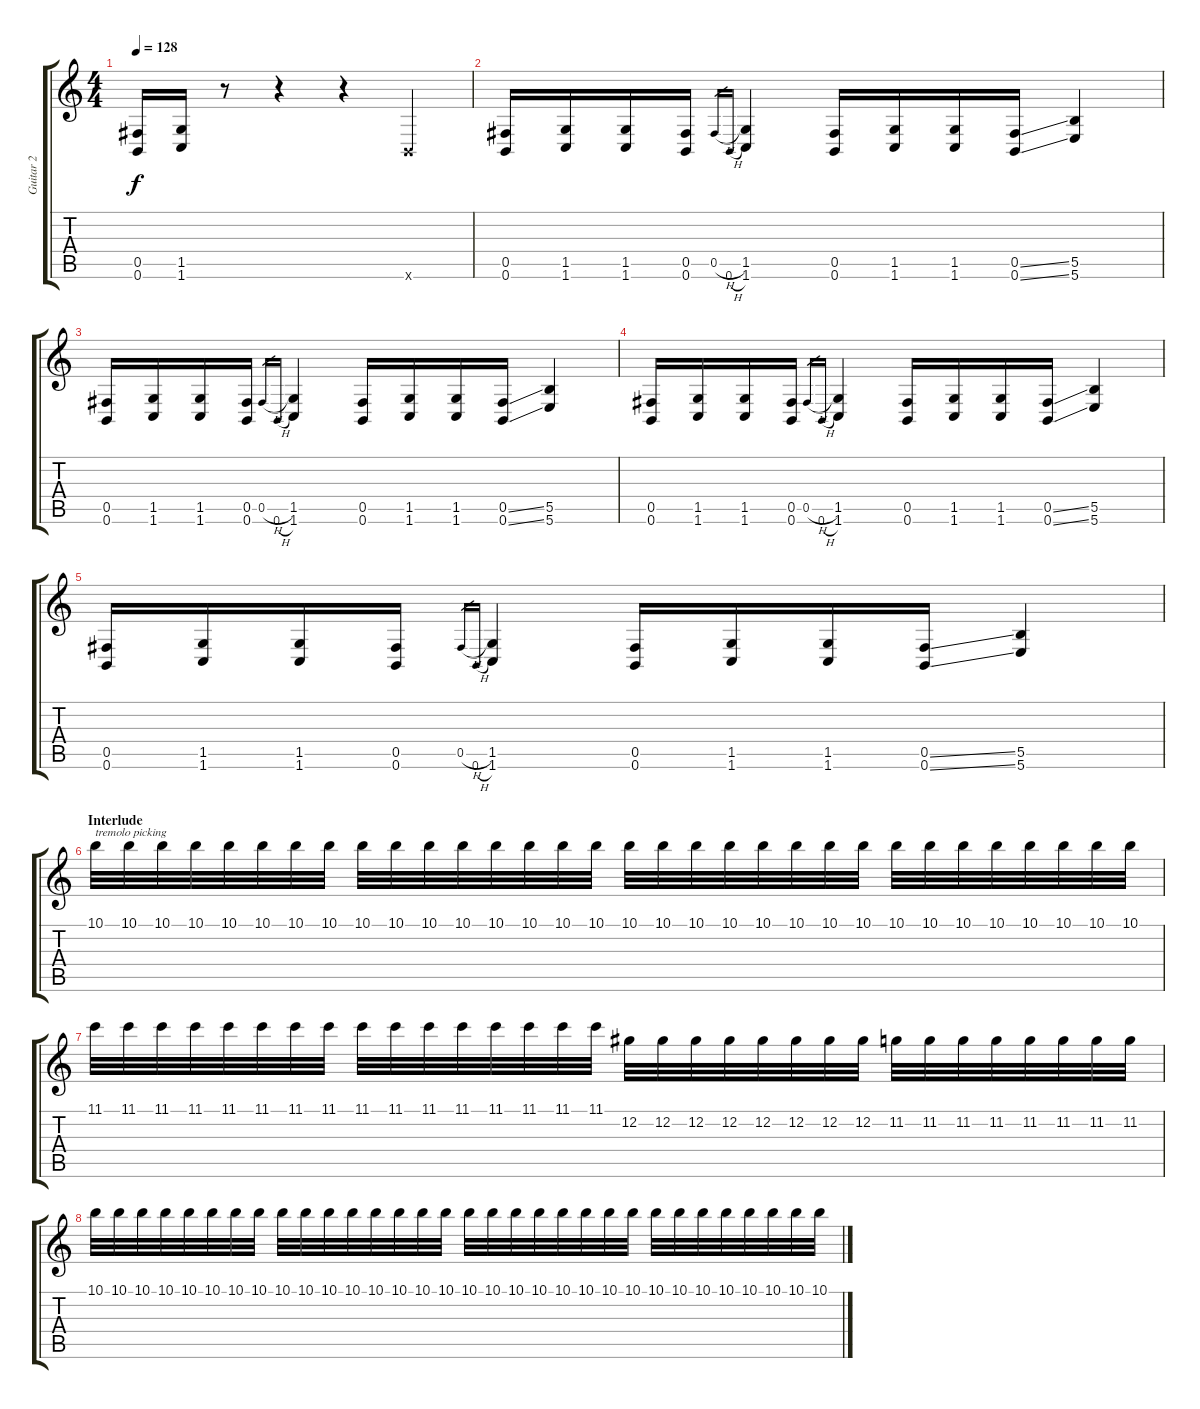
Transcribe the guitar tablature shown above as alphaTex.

\track ("Guitar 2" "Guitar 2") {instrument overdrivenguitar}
\staff {score tabs}
\tuning (Db4 Ab3 E3 B2 Gb2 B1) {hide}
\ts (4 4)
\tempo 128
\clef g2
\ks c
(0.5 0.6).16{dy f} (1.5 1.6).16 r.8 r.4 r.4 0.6{x}.4 |
(0.5 0.6).16 (1.5 1.6).16 (1.5 1.6).16 (0.5 0.6).16 0.5{h}.16{gr} 0.6{h}.16{gr} (1.5 1.6).4 (0.5 0.6).16 (1.5 1.6).16 (1.5 1.6).16 (0.5{ss} 0.6{ss}).16 (5.5 5.6).4 |
(0.5 0.6).16 (1.5 1.6).16 (1.5 1.6).16 (0.5 0.6).16 0.5{h}.16{gr} 0.6{h}.16{gr} (1.5 1.6).4 (0.5 0.6).16 (1.5 1.6).16 (1.5 1.6).16 (0.5{ss} 0.6{ss}).16 (5.5 5.6).4 |
(0.5 0.6).16 (1.5 1.6).16 (1.5 1.6).16 (0.5 0.6).16 0.5{h}.16{gr} 0.6{h}.16{gr} (1.5 1.6).4 (0.5 0.6).16 (1.5 1.6).16 (1.5 1.6).16 (0.5{ss} 0.6{ss}).16 (5.5 5.6).4 |
(0.5 0.6).16 (1.5 1.6).16 (1.5 1.6).16 (0.5 0.6).16 0.5{h}.16{gr} 0.6{h}.16{gr} (1.5 1.6).4 (0.5 0.6).16 (1.5 1.6).16 (1.5 1.6).16 (0.5{ss} 0.6{ss}).16 (5.5 5.6).4 |
\section ("" "Interlude")
10.1.32{txt "tremolo picking"} 10.1.32 10.1.32 10.1.32 10.1.32 10.1.32 10.1.32 10.1.32 10.1.32 10.1.32 10.1.32 10.1.32 10.1.32 10.1.32 10.1.32 10.1.32 10.1.32 10.1.32 10.1.32 10.1.32 10.1.32 10.1.32 10.1.32 10.1.32 10.1.32 10.1.32 10.1.32 10.1.32 10.1.32 10.1.32 10.1.32 10.1.32 |
11.1.32 11.1.32 11.1.32 11.1.32 11.1.32 11.1.32 11.1.32 11.1.32 11.1.32 11.1.32 11.1.32 11.1.32 11.1.32 11.1.32 11.1.32 11.1.32 12.2.32 12.2.32 12.2.32 12.2.32 12.2.32 12.2.32 12.2.32 12.2.32 11.2.32 11.2.32 11.2.32 11.2.32 11.2.32 11.2.32 11.2.32 11.2.32 |
10.1.32 10.1.32 10.1.32 10.1.32 10.1.32 10.1.32 10.1.32 10.1.32 10.1.32 10.1.32 10.1.32 10.1.32 10.1.32 10.1.32 10.1.32 10.1.32 10.1.32 10.1.32 10.1.32 10.1.32 10.1.32 10.1.32 10.1.32 10.1.32 10.1.32 10.1.32 10.1.32 10.1.32 10.1.32 10.1.32 10.1.32 10.1.32
